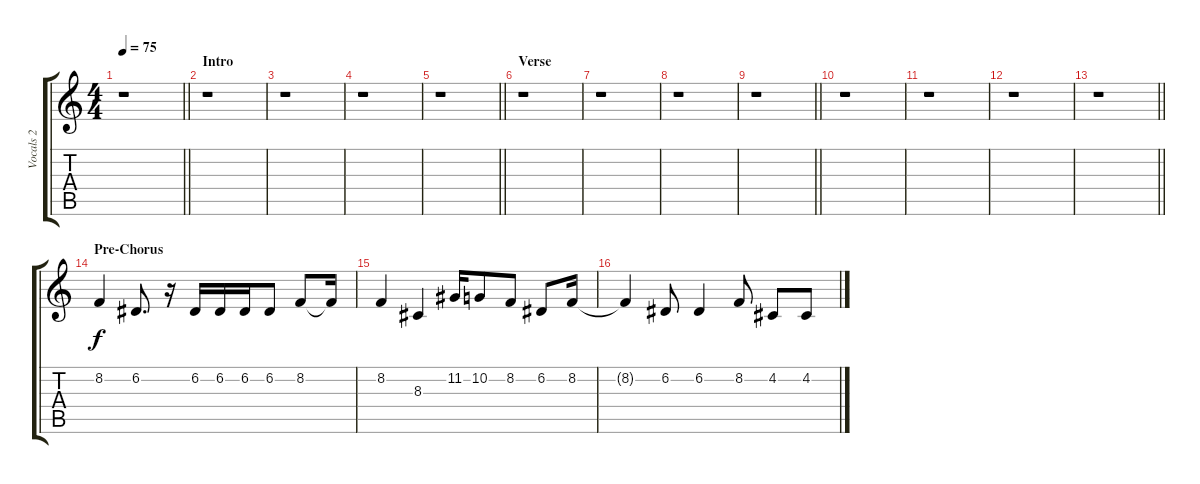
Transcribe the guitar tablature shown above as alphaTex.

\track ("Vocals 2" "Vocals 2") {instrument flute}
\staff {score tabs}
\tuning (D4 A3 F3 C3 G2 C2) {hide}
\ts (4 4)
\tempo 75
\clef g2
\barLineRight lightlight
\ks c
r.1{dy f instrument flute} |
\section ("" "Intro")
r.1 |
r.1 |
r.1 |
\barLineRight lightlight
r.1 |
\section ("" "Verse")
r.1 |
r.1 |
r.1 |
\barLineRight lightlight
r.1 |
r.1 |
r.1 |
r.1 |
\barLineRight lightlight
r.1 |
\section ("" "Pre-Chorus")
8.2.4 6.2.8{d} r.16 6.2.16 6.2.16 6.2.16 6.2.8 8.2.8 8.2{t}.16 |
8.2.4 8.3.4 11.2.16 10.2.8 8.2.8 6.2.8 8.2.16 |
8.2{t}.4 6.2.8 6.2.4 8.2.8 4.2.8 4.2.8
